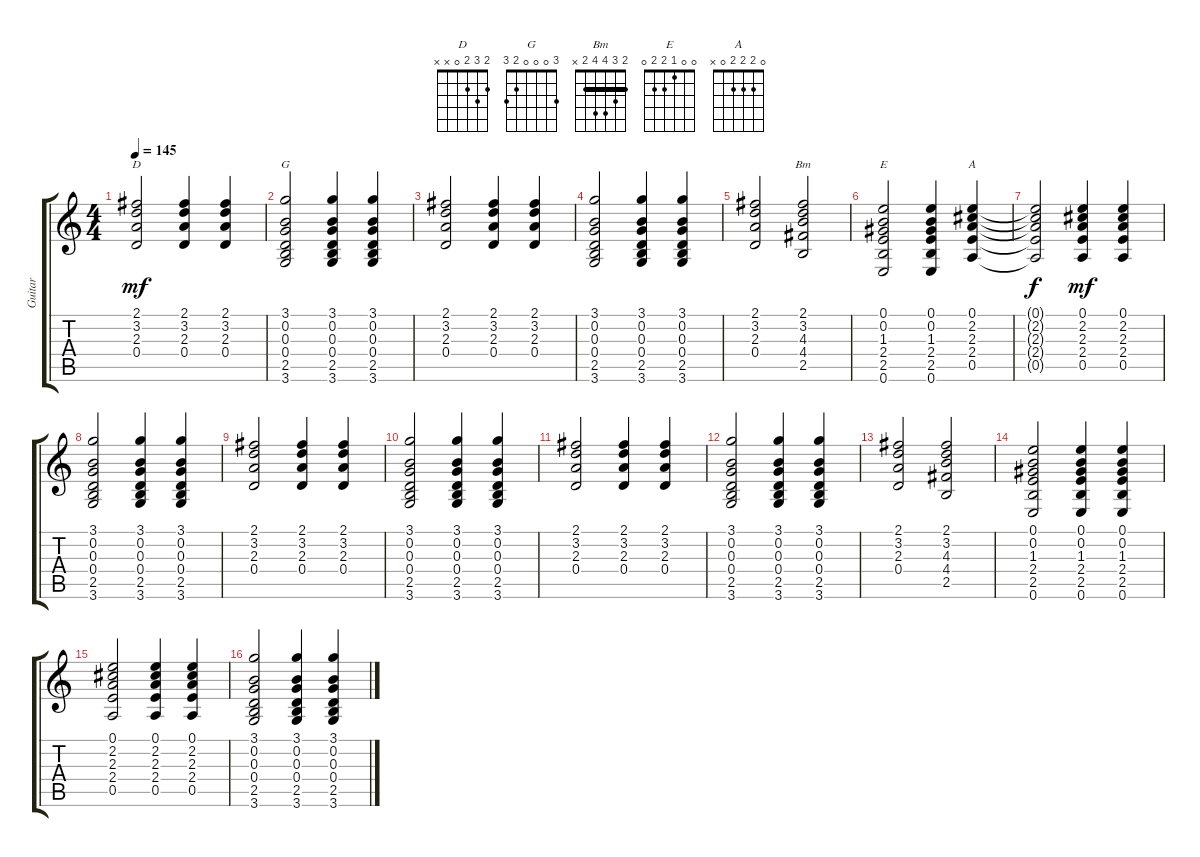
\track ("Guitar" "Guitar") {instrument acousticguitarsteel}
\staff {score tabs}
\tuning (E4 B3 G3 D3 A2 E2) {hide}
\chord ("D" 2 3 2 0 x x)
\chord ("G" 3 0 0 0 2 3)
\chord ("Bm" 2 3 4 4 2 x) {barre 2}
\chord ("E" 0 0 1 2 2 0)
\chord ("A" 0 2 2 2 0 x)
\ts (4 4)
\tempo 145
\clef g2
\ks c
(2.1 3.2 2.3 0.4).2{ch "D" dy mf} (2.1 3.2 2.3 0.4).4 (2.1 3.2 2.3 0.4).4 |
(3.1 0.2 0.3 0.4 2.5 3.6).2{ch "G"} (3.1 0.2 0.3 0.4 2.5 3.6).4 (3.1 0.2 0.3 0.4 2.5 3.6).4 |
(2.1 3.2 2.3 0.4).2 (2.1 3.2 2.3 0.4).4 (2.1 3.2 2.3 0.4).4 |
(3.1 0.2 0.3 0.4 2.5 3.6).2 (3.1 0.2 0.3 0.4 2.5 3.6).4 (3.1 0.2 0.3 0.4 2.5 3.6).4 |
(2.1 3.2 2.3 0.4).2 (2.1 3.2 4.3 4.4 2.5).2{ch "Bm"} |
(0.1 0.2 1.3 2.4 2.5 0.6).2{ch "E"} (0.1 0.2 1.3 2.4 2.5 0.6).4 (0.1 2.2 2.3 2.4 0.5).4{ch "A"} |
(0.1{t} 2.2{t} 2.3{t} 2.4{t} 0.5{t}).2{dy f} (0.1 2.2 2.3 2.4 0.5).4{dy mf} (0.1 2.2 2.3 2.4 0.5).4 |
(3.1 0.2 0.3 0.4 2.5 3.6).2 (3.1 0.2 0.3 0.4 2.5 3.6).4 (3.1 0.2 0.3 0.4 2.5 3.6).4 |
(2.1 3.2 2.3 0.4).2 (2.1 3.2 2.3 0.4).4 (2.1 3.2 2.3 0.4).4 |
(3.1 0.2 0.3 0.4 2.5 3.6).2 (3.1 0.2 0.3 0.4 2.5 3.6).4 (3.1 0.2 0.3 0.4 2.5 3.6).4 |
(2.1 3.2 2.3 0.4).2 (2.1 3.2 2.3 0.4).4 (2.1 3.2 2.3 0.4).4 |
(3.1 0.2 0.3 0.4 2.5 3.6).2 (3.1 0.2 0.3 0.4 2.5 3.6).4 (3.1 0.2 0.3 0.4 2.5 3.6).4 |
(2.1 3.2 2.3 0.4).2 (2.1 3.2 4.3 4.4 2.5).2 |
(0.1 0.2 1.3 2.4 2.5 0.6).2 (0.1 0.2 1.3 2.4 2.5 0.6).4 (0.1 0.2 1.3 2.4 2.5 0.6).4 |
(0.1 2.2 2.3 2.4 0.5).2 (0.1 2.2 2.3 2.4 0.5).4 (0.1 2.2 2.3 2.4 0.5).4 |
(3.1 0.2 0.3 0.4 2.5 3.6).2 (3.1 0.2 0.3 0.4 2.5 3.6).4 (3.1 0.2 0.3 0.4 2.5 3.6).4
